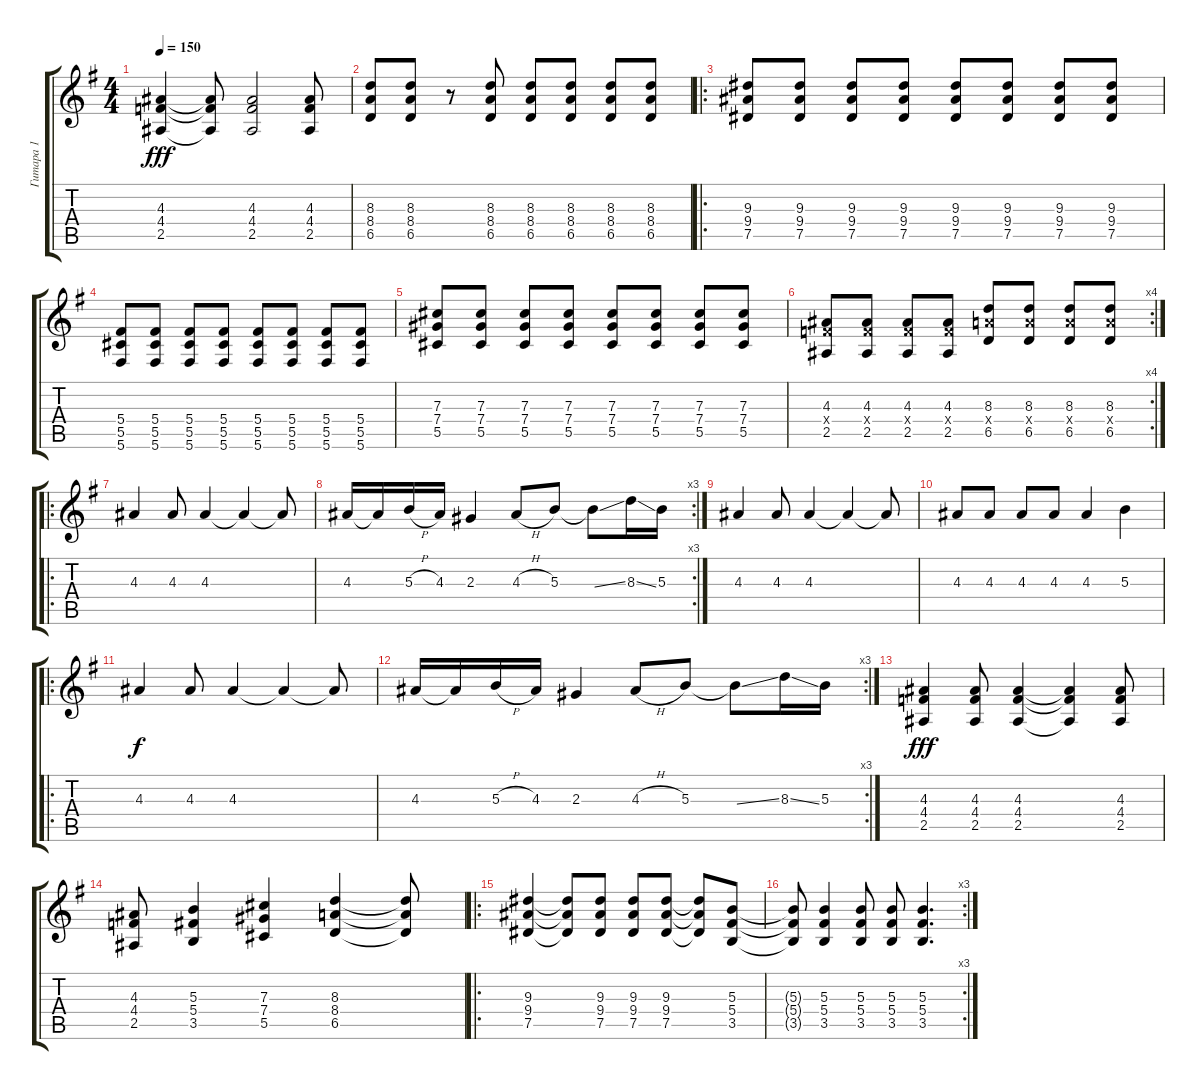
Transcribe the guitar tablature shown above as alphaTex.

\track ("Гитара 1" "Гитара 1") {instrument distortionguitar}
\staff {score tabs}
\tuning (Eb4 Bb3 Gb3 Db3 Ab2 Db2) {hide}
\ts (4 4)
\tempo 150
\clef g2
\ks g
(4.3 4.4 2.5).4{dy fff} (4.3{t} 4.4{t} 2.5{t}).8 (4.3 4.4 2.5).2 (4.3 4.4 2.5).8 |
(8.3 8.4 6.5).8 (8.3 8.4 6.5).8 r.8 (8.3 8.4 6.5).8 (8.3 8.4 6.5).8 (8.3 8.4 6.5).8 (8.3 8.4 6.5).8 (8.3 8.4 6.5).8 |
\ro
(9.3 9.4 7.5).8 (9.3 9.4 7.5).8 (9.3 9.4 7.5).8 (9.3 9.4 7.5).8 (9.3 9.4 7.5).8 (9.3 9.4 7.5).8 (9.3 9.4 7.5).8 (9.3 9.4 7.5).8 |
(5.4 5.5 5.6).8 (5.4 5.5 5.6).8 (5.4 5.5 5.6).8 (5.4 5.5 5.6).8 (5.4 5.5 5.6).8 (5.4 5.5 5.6).8 (5.4 5.5 5.6).8 (5.4 5.5 5.6).8 |
(7.3 7.4 5.5).8 (7.3 7.4 5.5).8 (7.3 7.4 5.5).8 (7.3 7.4 5.5).8 (7.3 7.4 5.5).8 (7.3 7.4 5.5).8 (7.3 7.4 5.5).8 (7.3 7.4 5.5).8 |
\rc 4
(4.3 4.4{x} 2.5).8 (4.3 4.4{x} 2.5).8 (4.3 4.4{x} 2.5).8 (4.3 4.4{x} 2.5).8 (8.3 8.4{x} 6.5).8 (8.3 8.4{x} 6.5).8 (8.3 8.4{x} 6.5).8 (8.3 8.4{x} 6.5).8 |
\ro
4.3.4 4.3.8 4.3.4 4.3{t}.4 4.3{t}.8 |
\rc 3
4.3.16 4.3{t}.16 5.3{h}.16 4.3.16 2.3.4 4.3{h}.8 5.3.8 5.3{ss t}.8 8.3{ss}.16 5.3.16 |
4.3.4 4.3.8 4.3.4 4.3{t}.4 4.3{t}.8 |
4.3.8 4.3.8 4.3.8 4.3.8 4.3.4 5.3.4 |
\ro
4.3.4{dy f} 4.3.8 4.3.4 4.3{t}.4 4.3{t}.8 |
\rc 3
4.3.16 4.3{t}.16 5.3{h}.16 4.3.16 2.3.4 4.3{h}.8 5.3.8 5.3{ss t}.8 8.3{ss}.16 5.3.16 |
(4.3 4.4 2.5).4{dy fff} (4.3 4.4 2.5).8 (4.3 4.4 2.5).4 (4.3{t} 4.4{t} 2.5{t}).4 (4.3 4.4 2.5).8 |
(4.3 4.4 2.5).8 (5.3 5.4 3.5).4 (7.3 7.4 5.5).4 (8.3 8.4 6.5).4 (8.3{t} 8.4{t} 6.5{t}).8 |
\ro
(9.3 9.4 7.5).4 (9.3{t} 9.4{t} 7.5{t}).8 (9.3 9.4 7.5).8 (9.3 9.4 7.5).8 (9.3 9.4 7.5).8 (9.3{t} 9.4{t} 7.5{t}).8 (5.3 5.4 3.5).8 |
\rc 3
(5.3{t} 5.4{t} 3.5{t}).8 (5.3 5.4 3.5).4 (5.3 5.4 3.5).8 (5.3 5.4 3.5).8 (5.3 5.4 3.5).4{d}
